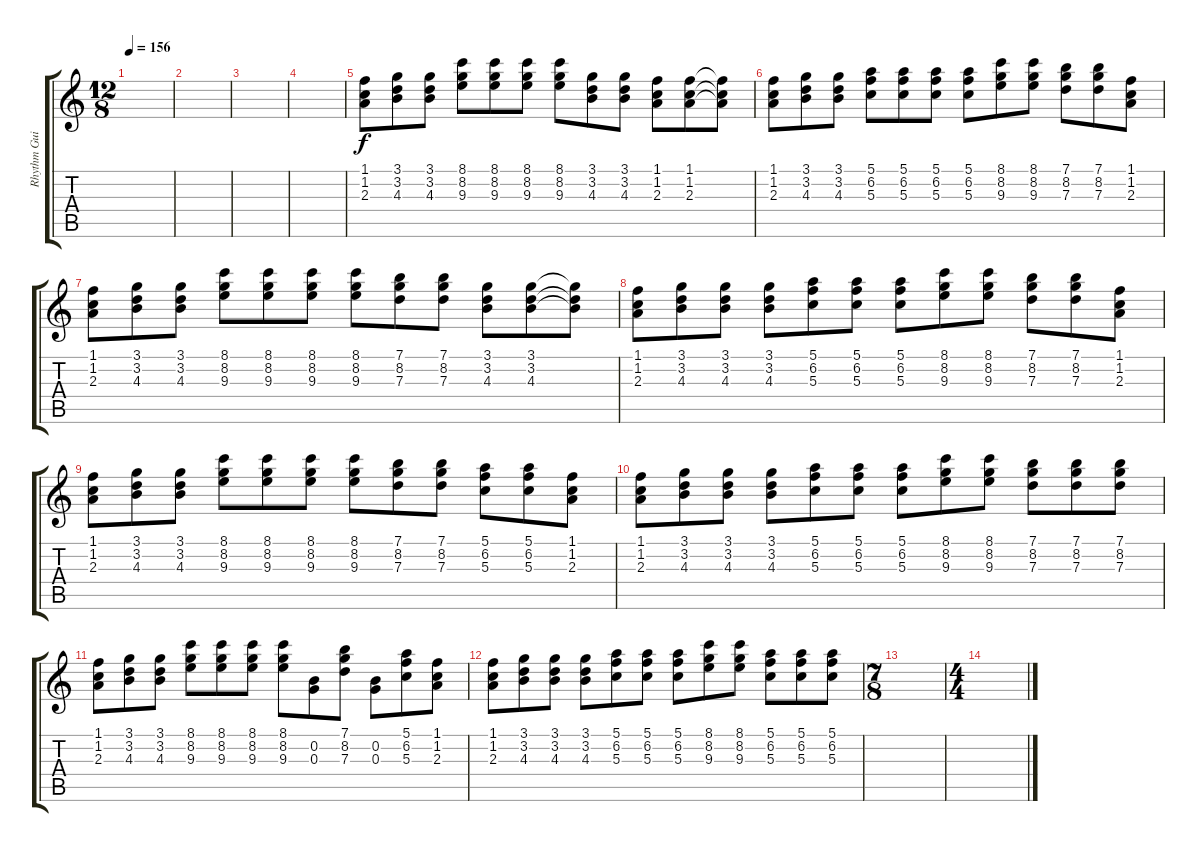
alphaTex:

\track ("Rhythm Guitar During Solo" "Rhythm Gui") {instrument acousticguitarnylon}
\staff {score tabs}
\tuning (E4 B3 G3 D3 A2 E2) {hide}
\ts (12 8)
\tempo 156
\clef g2
\ks c
|
|
|
|
(1.1 1.2 2.3).8{volume 9} (3.1 3.2 4.3).8 (3.1 3.2 4.3).8 (8.1 8.2 9.3).8 (8.1 8.2 9.3).8 (8.1 8.2 9.3).8 (8.1 8.2 9.3).8 (3.1 3.2 4.3).8 (3.1 3.2 4.3).8 (1.1 1.2 2.3).8 (1.1 1.2 2.3).8 (1.1{t} 1.2{t} 2.3{t}).8 |
(1.1 1.2 2.3).8 (3.1 3.2 4.3).8 (3.1 3.2 4.3).8 (5.1 6.2 5.3).8 (5.1 6.2 5.3).8 (5.1 6.2 5.3).8 (5.1 6.2 5.3).8 (8.1 8.2 9.3).8 (8.1 8.2 9.3).8 (7.1 8.2 7.3).8 (7.1 8.2 7.3).8 (1.1 1.2 2.3).8 |
(1.1 1.2 2.3).8 (3.1 3.2 4.3).8 (3.1 3.2 4.3).8 (8.1 8.2 9.3).8 (8.1 8.2 9.3).8 (8.1 8.2 9.3).8 (8.1 8.2 9.3).8 (7.1 8.2 7.3).8 (7.1 8.2 7.3).8 (3.1 3.2 4.3).8 (3.1 3.2 4.3).8 (3.1{t} 3.2{t} 4.3{t}).8 |
(1.1 1.2 2.3).8 (3.1 3.2 4.3).8 (3.1 3.2 4.3).8 (3.1 3.2 4.3).8 (5.1 6.2 5.3).8 (5.1 6.2 5.3).8 (5.1 6.2 5.3).8 (8.1 8.2 9.3).8 (8.1 8.2 9.3).8 (7.1 8.2 7.3).8 (7.1 8.2 7.3).8 (1.1 1.2 2.3).8 |
(1.1 1.2 2.3).8 (3.1 3.2 4.3).8 (3.1 3.2 4.3).8 (8.1 8.2 9.3).8 (8.1 8.2 9.3).8 (8.1 8.2 9.3).8 (8.1 8.2 9.3).8 (7.1 8.2 7.3).8 (7.1 8.2 7.3).8 (5.1 6.2 5.3).8 (5.1 6.2 5.3).8 (1.1 1.2 2.3).8 |
(1.1 1.2 2.3).8 (3.1 3.2 4.3).8 (3.1 3.2 4.3).8 (3.1 3.2 4.3).8 (5.1 6.2 5.3).8 (5.1 6.2 5.3).8 (5.1 6.2 5.3).8 (8.1 8.2 9.3).8 (8.1 8.2 9.3).8 (7.1 8.2 7.3).8 (7.1 8.2 7.3).8 (7.1 8.2 7.3).8 |
(1.1 1.2 2.3).8 (3.1 3.2 4.3).8 (3.1 3.2 4.3).8 (8.1 8.2 9.3).8 (8.1 8.2 9.3).8 (8.1 8.2 9.3).8 (8.1 8.2 9.3).8 (0.2 0.3).8 (7.1 8.2 7.3).8 (0.2 0.3).8 (5.1 6.2 5.3).8 (1.1 1.2 2.3).8 |
(1.1 1.2 2.3).8 (3.1 3.2 4.3).8 (3.1 3.2 4.3).8 (3.1 3.2 4.3).8 (5.1 6.2 5.3).8 (5.1 6.2 5.3).8 (5.1 6.2 5.3).8 (8.1 8.2 9.3).8 (8.1 8.2 9.3).8 (5.1 6.2 5.3).8 (5.1 6.2 5.3).8 (5.1 6.2 5.3).8 |
\ts (7 8)
|
\ts (4 4)
